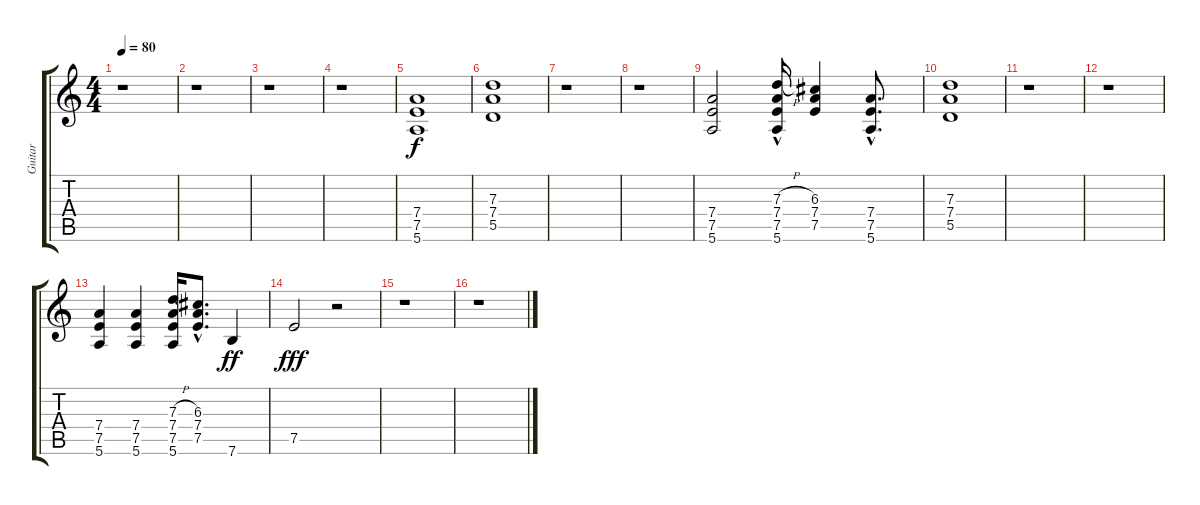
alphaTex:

\track ("Guitar" "Guitar") {instrument overdrivenguitar}
\staff {score tabs}
\tuning (E4 B3 G3 D3 A2 E2) {hide}
\ts (4 4)
\tempo 80
\clef g2
\ks c
r.1{dy f instrument overdrivenguitar} |
r.1 |
r.1 |
r.1 |
(7.4 7.5 5.6).1 |
(7.3 7.4 5.5).1 |
r.1 |
r.1 |
(7.4 7.5 5.6).2 (7.3{h} 7.4 7.5 5.6{hac}).16 (6.3 7.4 7.5).4 (7.4{hac} 7.5{hac} 5.6).8{d} |
(7.3 7.4 5.5).1 |
r.1 |
r.1 |
(7.4 7.5 5.6).4 (7.4 7.5 5.6).4 (7.3{h} 7.4 7.5 5.6).16 (6.3{hac} 7.4{hac} 7.5{hac}).8{d} 7.6.4{dy ff} |
7.5.2{dy fff} r.2 |
r.1 |
r.1
